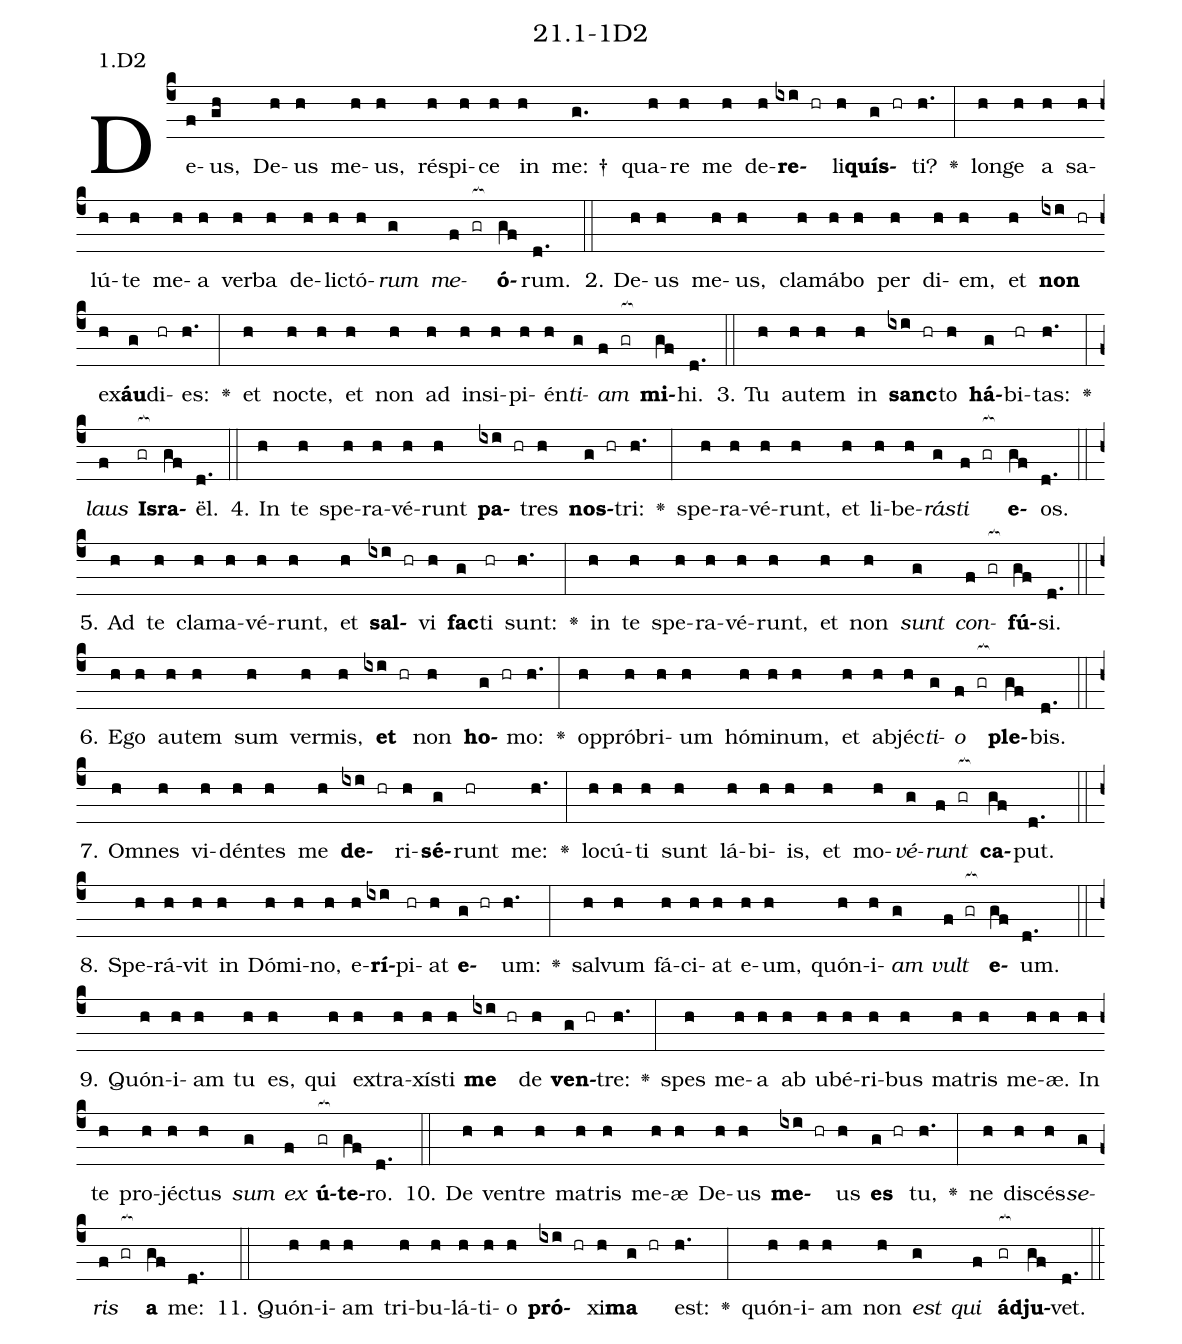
name: 21.1-1D2;
annotation: 1.D2;
%%
(c4)De(f)us,(gh) De(h)us(h) me(h)us,(h) ré(h)spi(h)ce(h) in(h) me: †(g.) qua(h)re(h) me(h) de(h)<b>re</b>(ixi hr)li(h)<b>quís</b>(g hr)ti?(h.) <v>\greheightstar</v>(:) lon(h)ge(h) a(h) sa(h)lú(h)te(h) me(h)a(h) ver(h)ba(h) de(h)lic(h)tó(h)<i>rum</i>(g) <i>me</i>(f gr[ocb:1{])<b>ó</b>(gf[ocb:0}])rum.(d.) (::)
2. De(h)us(h) me(h)us,(h) cla(h)má(h)bo(h) per(h) di(h)em,(h) et(h) <b>non</b>(ixi hr) ex(h)<b>áu</b>(g)di(hr)es:(h.) <v>\greheightstar</v>(:) et(h) noc(h)te,(h) et(h) non(h) ad(h) in(h)si(h)pi(h)én(h)<i>ti</i>(g)<i>am</i>(f gr[ocb:1{]) <b>mi</b>(gf[ocb:0}])hi.(d.) (::)
3. Tu(h) au(h)tem(h) in(h) <b>sanc</b>(ixi hr)to(h) <b>há</b>(g)bi(hr)tas:(h.) <v>\greheightstar</v>(:) <i>laus</i>(f) <b>Is</b>(gr[ocb:1{])<b>ra</b>(gf[ocb:0}])ël.(d.) (::)
4. In(h) te(h) spe(h)ra(h)vé(h)runt(h) <b>pa</b>(ixi hr)tres(h) <b>nos</b>(g hr)tri:(h.) <v>\greheightstar</v>(:) spe(h)ra(h)vé(h)runt,(h) et(h) li(h)be(h)<i>rás</i>(g)<i>ti</i>(f gr[ocb:1{]) <b>e</b>(gf[ocb:0}])os.(d.) (::)
5. Ad(h) te(h) cla(h)ma(h)vé(h)runt,(h) et(h) <b>sal</b>(ixi hr)vi(h) <b>fac</b>(g)ti(hr) sunt:(h.) <v>\greheightstar</v>(:) in(h) te(h) spe(h)ra(h)vé(h)runt,(h) et(h) non(h) <i>sunt</i>(g) <i>con</i>(f gr[ocb:1{])<b>fú</b>(gf[ocb:0}])si.(d.) (::)
6. E(h)go(h) au(h)tem(h) sum(h) ver(h)mis,(h) <b>et</b>(ixi hr) non(h) <b>ho</b>(g hr)mo:(h.) <v>\greheightstar</v>(:) op(h)pró(h)bri(h)um(h) hó(h)mi(h)num,(h) et(h) ab(h)jéc(h)<i>ti</i>(g)<i>o</i>(f gr[ocb:1{]) <b>ple</b>(gf[ocb:0}])bis.(d.) (::)
7. Om(h)nes(h) vi(h)dén(h)tes(h) me(h) <b>de</b>(ixi hr)ri(h)<b>sé</b>(g)runt(hr) me:(h.) <v>\greheightstar</v>(:) lo(h)cú(h)ti(h) sunt(h) lá(h)bi(h)is,(h) et(h) mo(h)<i>vé</i>(g)<i>runt</i>(f gr[ocb:1{]) <b>ca</b>(gf[ocb:0}])put.(d.) (::)
8. Spe(h)rá(h)vit(h) in(h) Dó(h)mi(h)no,(h) e(h)<b>rí</b>(ixi)pi(hr)at(h) <b>e</b>(g hr)um:(h.) <v>\greheightstar</v>(:) sal(h)vum(h) fá(h)ci(h)at(h) e(h)um,(h) quón(h)i(h)<i>am</i>(g) <i>vult</i>(f gr[ocb:1{]) <b>e</b>(gf[ocb:0}])um.(d.) (::)
9. Quón(h)i(h)am(h) tu(h) es,(h) qui(h) ex(h)tra(h)xís(h)ti(h) <b>me</b>(ixi hr) de(h) <b>ven</b>(g hr)tre:(h.) <v>\greheightstar</v>(:) spes(h) me(h)a(h) ab(h) u(h)bé(h)ri(h)bus(h) ma(h)tris(h) me(h)æ.(h) In(h) te(h) pro(h)jéc(h)tus(h) <i>sum</i>(g) <i>ex</i>(f) <b>ú</b>(gr[ocb:1{])<b>te</b>(gf[ocb:0}])ro.(d.) (::)
10. De(h) ven(h)tre(h) ma(h)tris(h) me(h)æ(h) De(h)us(h) <b>me</b>(ixi hr)us(h) <b>es</b>(g hr) tu,(h.) <v>\greheightstar</v>(:) ne(h) di(h)scés(h)<i>se</i>(g)<i>ris</i>(f gr[ocb:1{]) <b>a</b>(gf[ocb:0}]) me:(d.) (::)
11. Quón(h)i(h)am(h) tri(h)bu(h)lá(h)ti(h)o(h) <b>pró</b>(ixi hr)xi(h)<b>ma</b>(g hr) est:(h.) <v>\greheightstar</v>(:) quón(h)i(h)am(h) non(h) <i>est</i>(g) <i>qui</i>(f) <b>ád</b>(gr[ocb:1{])<b>ju</b>(gf[ocb:0}])vet.(d.) (::)
